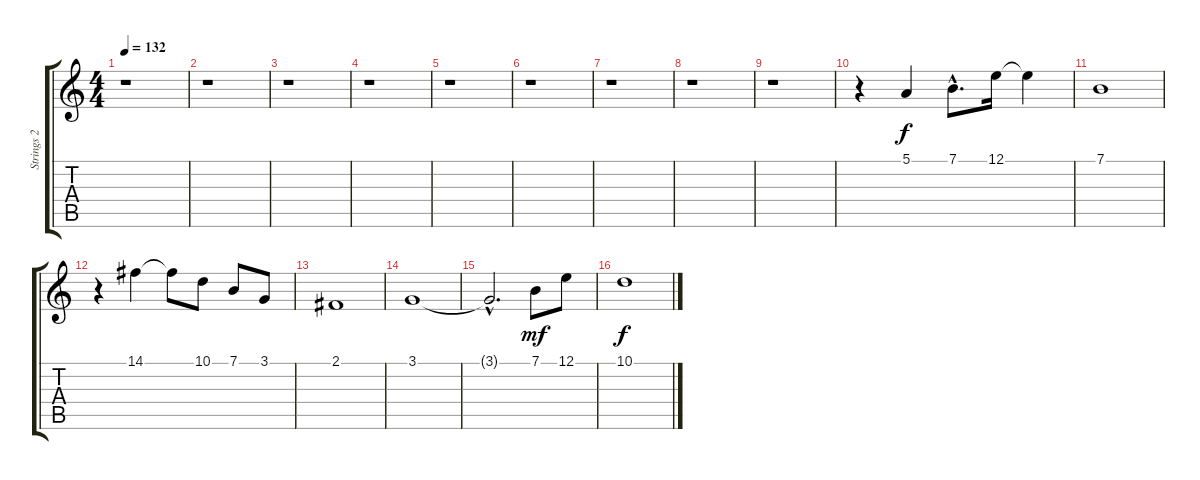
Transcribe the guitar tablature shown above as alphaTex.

\track ("Strings 2" "Strings 2") {instrument stringensemble1}
\staff {score tabs}
\tuning (E4 B3 G3 D3 A2 E2) {hide}
\ts (4 4)
\tempo 132
\clef g2
\ks c
r.1{dy f} |
r.1 |
r.1 |
r.1 |
r.1 |
r.1 |
r.1 |
r.1 |
r.1 |
r.4{volume 8 instrument synthstrings2} 5.1.4 7.1{hac}.8{d} 12.1.16 12.1{t}.4 |
7.1.1{volume 5} |
r.4{volume 8} 14.1.4 14.1{t}.8 10.1.8 7.1.8 3.1.8 |
2.1.1{volume 5} |
3.1.1{volume 9} |
3.1{hac t}.2{d} 7.1.8{dy mf} 12.1.8 |
10.1.1{dy f}
